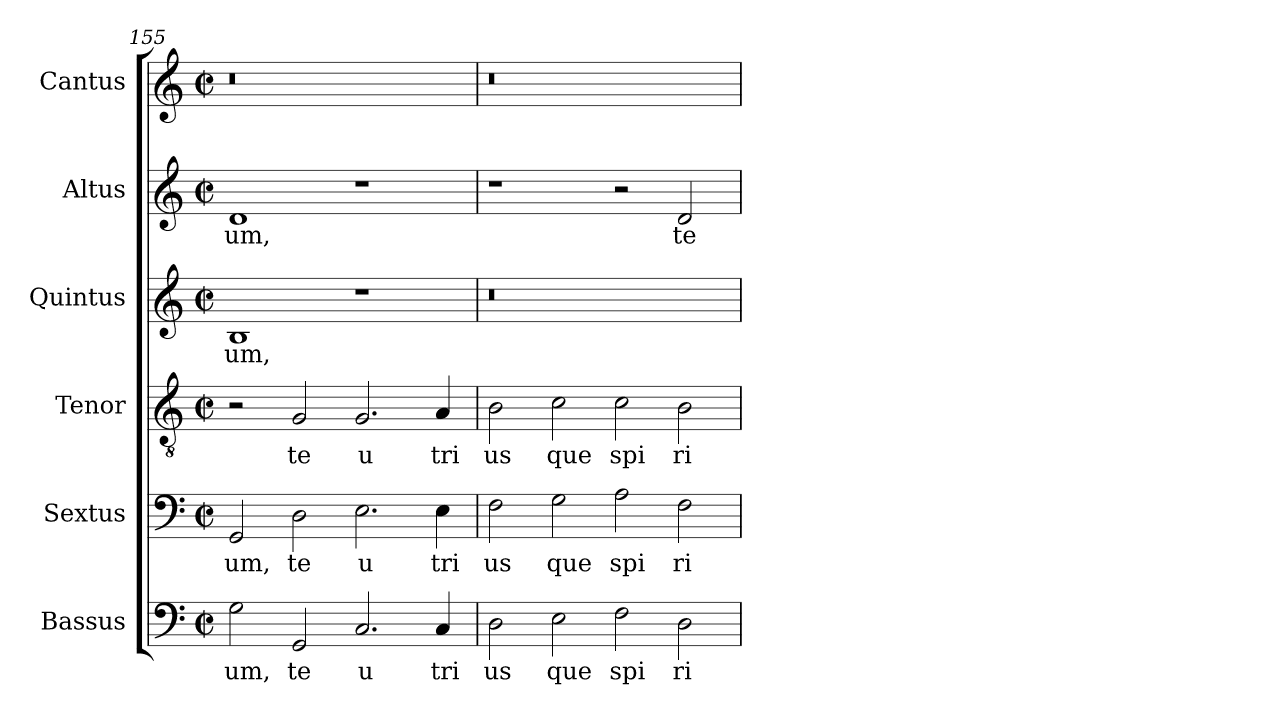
**kern	**text	**kern	**text	**kern	**text	**kern	**text	**kern	**text	**kern
*part6	*part6	*part5	*part5	*part4	*part4	*part3	*part3	*part2	*part2	*part1
*staff6	*staff6	*staff5	*staff5	*staff4	*staff4	*staff3	*staff3	*staff2	*staff2	*staff1
*I"Bassus	*	*I"Sextus	*	*I"Tenor	*	*I"Quintus	*	*I"Altus	*	*I"Cantus
*I'Bassus	*	*I'Sextus	*	*I'Tenor	*	*I'Quintus	*	*I'Altus	*	*I'Cantus
*clefF4	*	*clefF4	*	*clefGv2	*	*clefG2	*	*clefG2	*	*clefG2
*k[]	*	*k[]	*	*k[]	*	*k[]	*	*k[]	*	*k[]
*C:	*	*C:	*	*C:	*	*C:	*	*C:	*	*C:
*M2/2	*	*M2/2	*	*M2/2	*	*M2/2	*	*M2/2	*	*M2/2
*met(c|)	*	*met(c|)	*	*met(c|)	*	*met(c|)	*	*met(c|)	*	*met(c|)
=155	=155	=155	=155	=155	=155	=155	=155	=155	=155	=155
!	!LO:LY:b:cj	!	!LO:LY:b:cj	!	!	!	!LO:LY:b:cj	!	!LO:LY:b:cj	!
2G\	um,	2GG/	um,	2r	.	1B	um,	1d	um,	0r
!	!LO:LY:b:cj	!	!LO:LY:b:cj	!	!LO:LY:b:cj	!	!	!	!	!
2GG/	te	2D\	te	2G/	te	.	.	.	.	.
!	!LO:LY:b:cj	!	!LO:LY:b:cj	!	!LO:LY:b:cj	!	!	!	!	!
2.C/	u	2.E\	u	2.G/	u	1r	.	1r	.	.
!	!LO:LY:b:cj	!	!LO:LY:b:cj	!	!LO:LY:b:cj	!	!	!	!	!
4C/	tri	4E\	tri	4A/	tri	.	.	.	.	.
=156	=156	=156	=156	=156	=156	=156	=156	=156	=156	=156
!	!LO:LY:b:cj	!	!LO:LY:b:cj	!	!LO:LY:b:cj	!	!	!	!	!
2D\	us	2F\	us	2B\	us	0r	.	1r	.	0r
!	!LO:LY:b:cj	!	!LO:LY:b:cj	!	!LO:LY:b:cj	!	!	!	!	!
2E\	que	2G\	que	2c\	que	.	.	.	.	.
!	!LO:LY:b:cj	!	!LO:LY:b:cj	!	!LO:LY:b:cj	!	!	!	!	!
2F\	spi	2A\	spi	2c\	spi	.	.	2r	.	.
!	!LO:LY:b:cj	!	!LO:LY:b:cj	!	!LO:LY:b:cj	!	!	!	!LO:LY:b:cj	!
2D\	ri	2F\	ri	2B\	ri	.	.	2d/	te	.
=	=	=	=	=	=	=	=	=	=	=
*-	*-	*-	*-	*-	*-	*-	*-	*-	*-	*-
